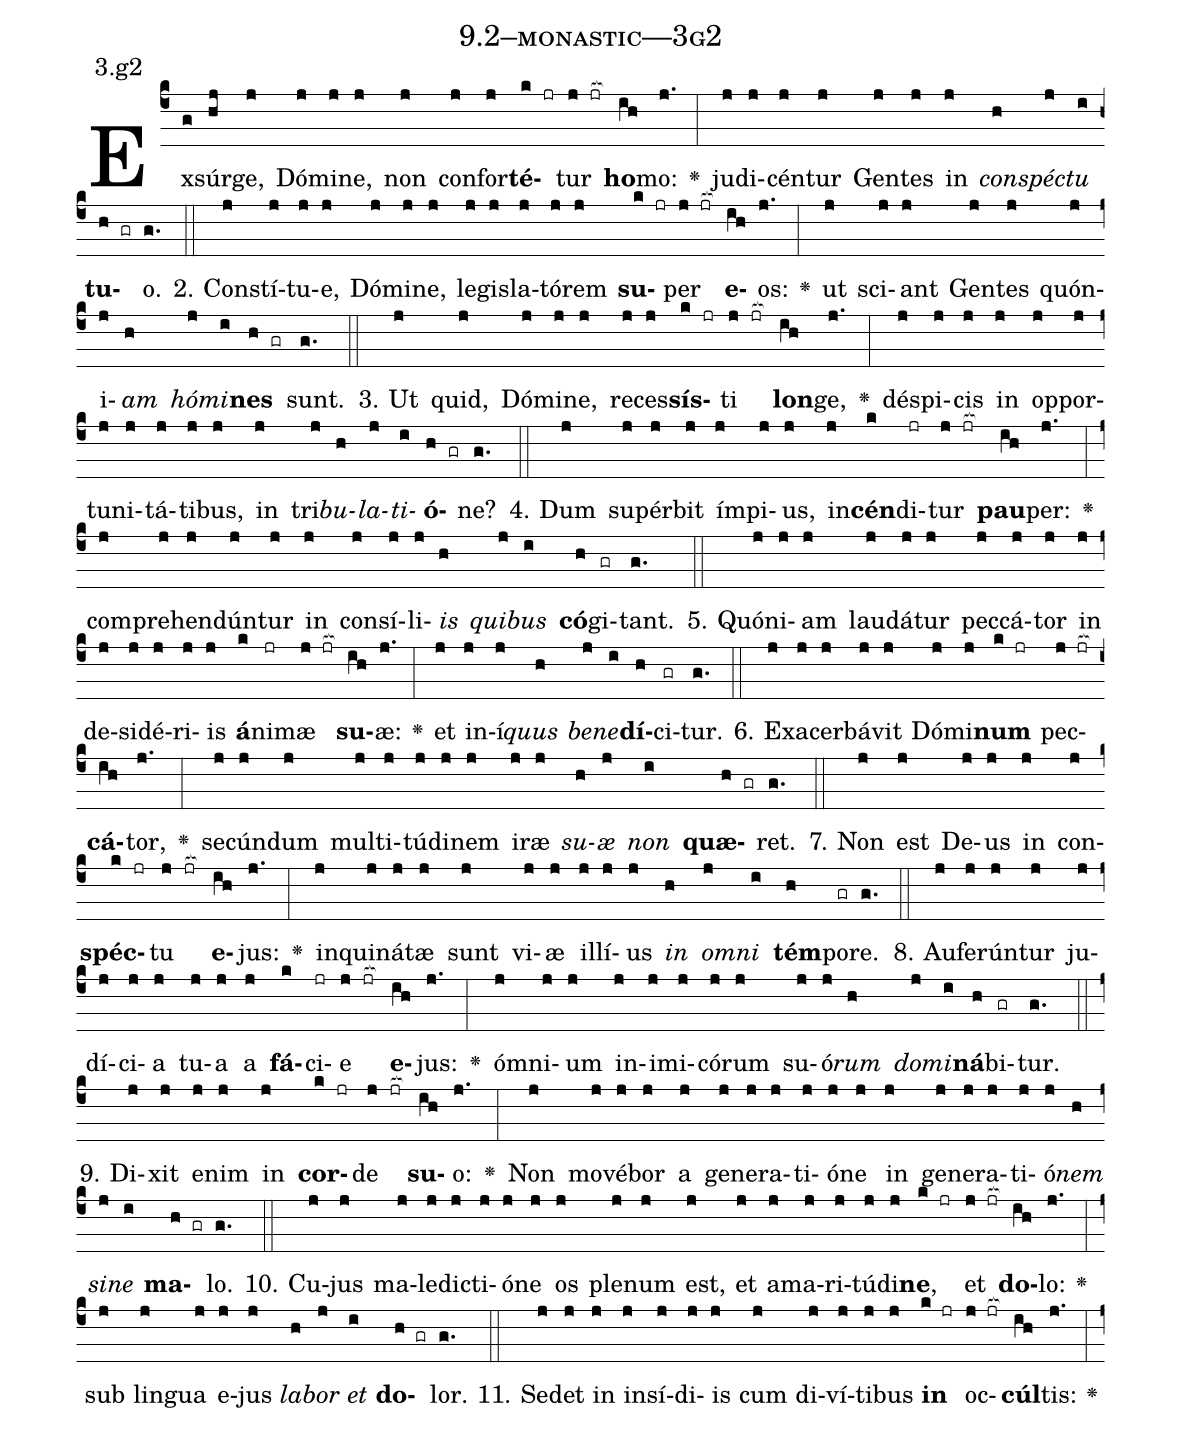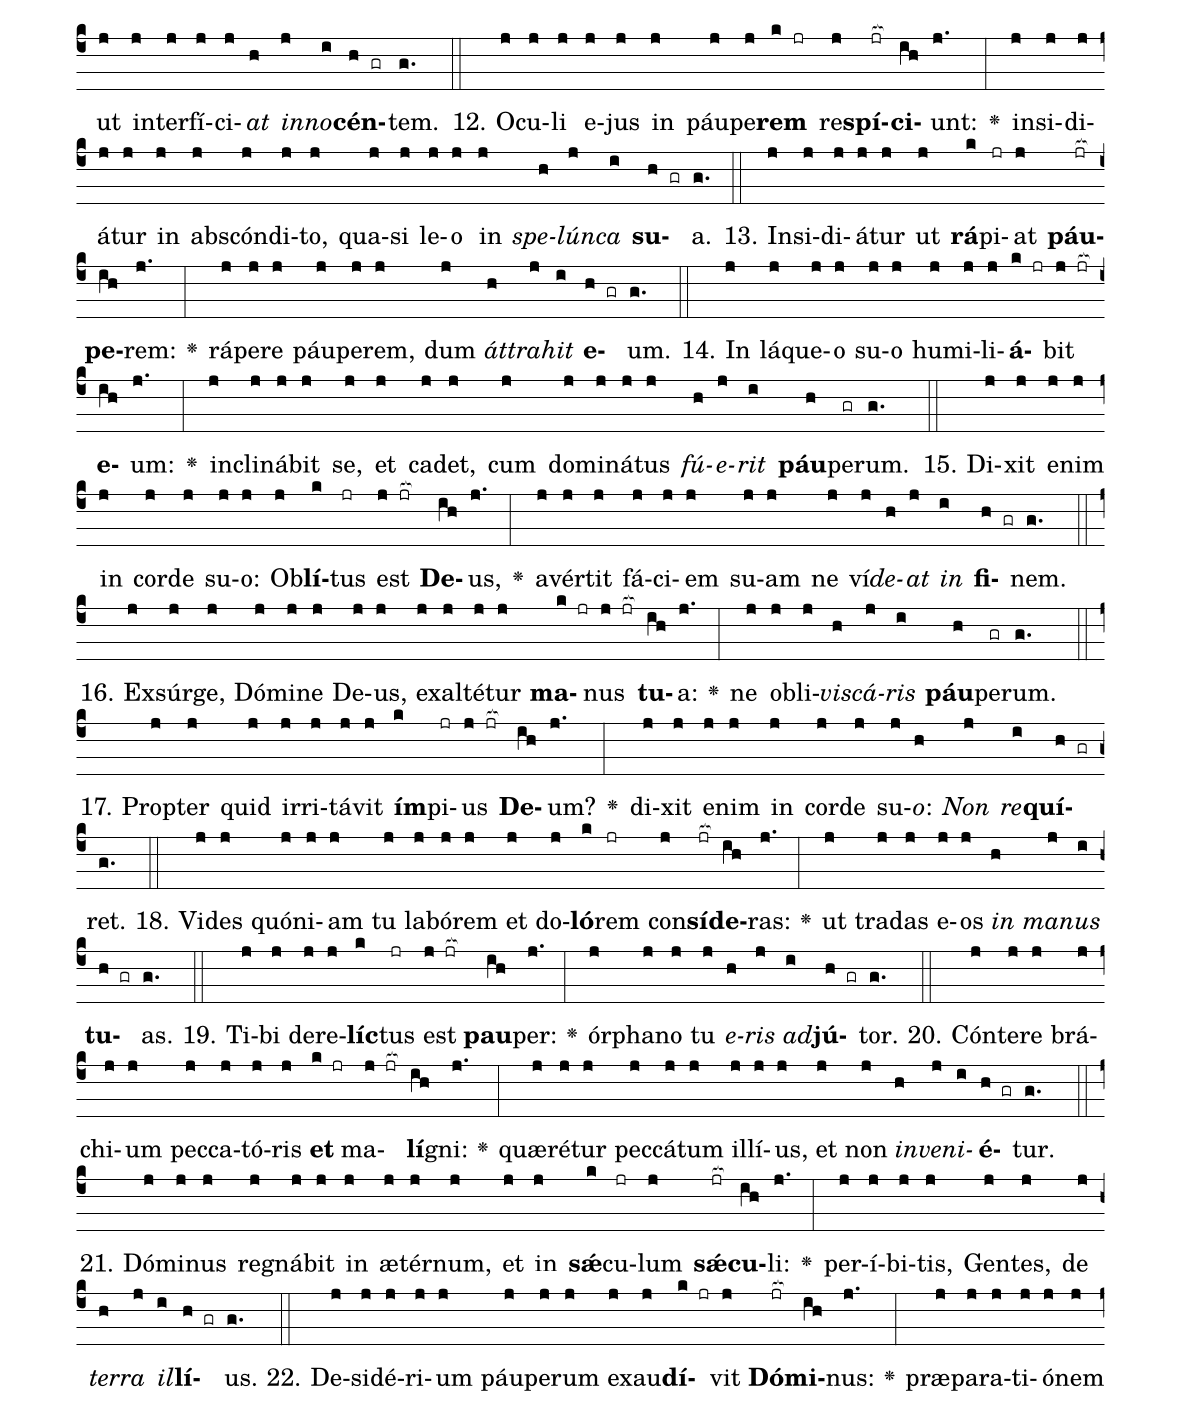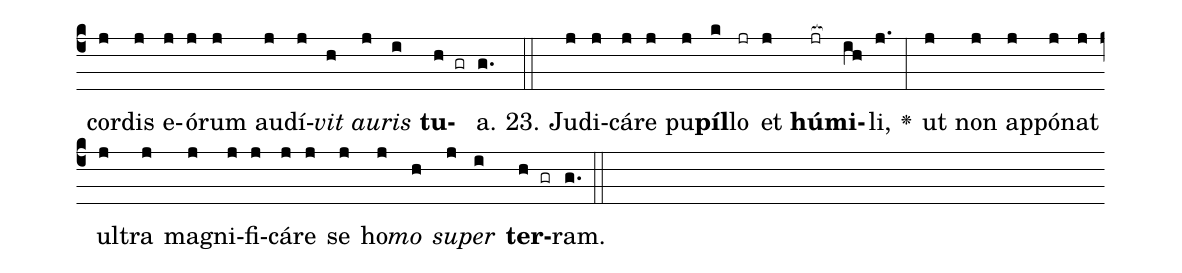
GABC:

name: 9.2--monastic---3g2;
annotation: 3.g2;
%%
(c4)Ex(g)súr(hj)ge,(j) Dó(j)mi(j)ne,(j) non(j) con(j)for(j)<b>té</b>(k jr)tur(j jr[ocb:1{]) <b>ho</b>(ih[ocb:0}])mo:(j.) <v>\greheightstar</v>(:) ju(j)di(j)cén(j)tur(j) Gen(j)tes(j) in(j) <i>con</i>(h)<i>spéc</i>(j)<i>tu</i>(i) <b>tu</b>(h gr)o.(g.) (::)
2. Con(j)stí(j)tu(j)e,(j) Dó(j)mi(j)ne,(j) le(j)gis(j)la(j)tó(j)rem(j) <b>su</b>(k jr)per(j jr[ocb:1{]) <b>e</b>(ih[ocb:0}])os:(j.) <v>\greheightstar</v>(:) ut(j) sci(j)ant(j) Gen(j)tes(j) quón(j)i(j)<i>am</i>(h) <i>hó</i>(j)<i>mi</i>(i)<b>nes</b>(h gr) sunt.(g.) (::)
3. Ut(j) quid,(j) Dó(j)mi(j)ne,(j) re(j)ces(j)<b>sís</b>(k jr)ti(j jr[ocb:1{]) <b>lon</b>(ih[ocb:0}])ge,(j.) <v>\greheightstar</v>(:) dé(j)spi(j)cis(j) in(j) op(j)por(j)tu(j)ni(j)tá(j)ti(j)bus,(j) in(j) tri(j)<i>bu</i>(h)<i>la</i>(j)<i>ti</i>(i)<b>ó</b>(h gr)ne?(g.) (::)
4. Dum(j) su(j)pér(j)bit(j) ím(j)pi(j)us,(j) in(j)<b>cén</b>(k)di(jr)tur(j jr[ocb:1{]) <b>pau</b>(ih[ocb:0}])per:(j.) <v>\greheightstar</v>(:) com(j)pre(j)hen(j)dún(j)tur(j) in(j) con(j)sí(j)li(j)<i>is</i>(h) <i>qui</i>(j)<i>bus</i>(i) <b>có</b>(h)gi(gr)tant.(g.) (::)
5. Quón(j)i(j)am(j) lau(j)dá(j)tur(j) pec(j)cá(j)tor(j) in(j) de(j)si(j)dé(j)ri(j)is(j) <b>á</b>(k)ni(jr)mæ(j jr[ocb:1{]) <b>su</b>(ih[ocb:0}])æ:(j.) <v>\greheightstar</v>(:) et(j) in(j)í(j)<i>quus</i>(h) <i>be</i>(j)<i>ne</i>(i)<b>dí</b>(h)ci(gr)tur.(g.) (::)
6. Ex(j)a(j)cer(j)bá(j)vit(j) Dó(j)mi(j)<b>num</b>(k jr) pec(j jr[ocb:1{])<b>cá</b>(ih[ocb:0}])tor,(j.) <v>\greheightstar</v>(:) se(j)cún(j)dum(j) mul(j)ti(j)tú(j)di(j)nem(j) i(j)ræ(j) <i>su</i>(h)<i>æ</i>(j) <i>non</i>(i) <b>quæ</b>(h gr)ret.(g.) (::)
7. Non(j) est(j) De(j)us(j) in(j) con(j)<b>spéc</b>(k jr)tu(j jr[ocb:1{]) <b>e</b>(ih[ocb:0}])jus:(j.) <v>\greheightstar</v>(:) in(j)qui(j)ná(j)tæ(j) sunt(j) vi(j)æ(j) il(j)lí(j)us(j) <i>in</i>(h) <i>om</i>(j)<i>ni</i>(i) <b>tém</b>(h)po(gr)re.(g.) (::)
8. Au(j)fe(j)rún(j)tur(j) ju(j)dí(j)ci(j)a(j) tu(j)a(j) a(j) <b>fá</b>(k)ci(jr)e(j jr[ocb:1{]) <b>e</b>(ih[ocb:0}])jus:(j.) <v>\greheightstar</v>(:) óm(j)ni(j)um(j) in(j)i(j)mi(j)có(j)rum(j) su(j)ó(j)<i>rum</i>(h) <i>do</i>(j)<i>mi</i>(i)<b>ná</b>(h)bi(gr)tur.(g.) (::)
9. Di(j)xit(j) e(j)nim(j) in(j) <b>cor</b>(k jr)de(j jr[ocb:1{]) <b>su</b>(ih[ocb:0}])o:(j.) <v>\greheightstar</v>(:) Non(j) mo(j)vé(j)bor(j) a(j) ge(j)ne(j)ra(j)ti(j)ó(j)ne(j) in(j) ge(j)ne(j)ra(j)ti(j)ó(j)<i>nem</i>(h) <i>si</i>(j)<i>ne</i>(i) <b>ma</b>(h gr)lo.(g.) (::)
10. Cu(j)jus(j) ma(j)le(j)dic(j)ti(j)ó(j)ne(j) os(j) ple(j)num(j) est,(j) et(j) a(j)ma(j)ri(j)tú(j)di(j)<b>ne</b>,(k jr) et(j jr[ocb:1{]) <b>do</b>(ih[ocb:0}])lo:(j.) <v>\greheightstar</v>(:) sub(j) lin(j)gua(j) e(j)jus(j) <i>la</i>(h)<i>bor</i>(j) <i>et</i>(i) <b>do</b>(h gr)lor.(g.) (::)
11. Se(j)det(j) in(j) in(j)sí(j)di(j)is(j) cum(j) di(j)ví(j)ti(j)bus(j) <b>in</b>(k jr) oc(j jr[ocb:1{])<b>cúl</b>(ih[ocb:0}])tis:(j.) <v>\greheightstar</v>(:) ut(j) in(j)ter(j)fí(j)ci(j)<i>at</i>(h) <i>in</i>(j)<i>no</i>(i)<b>cén</b>(h gr)tem.(g.) (::)
12. O(j)cu(j)li(j) e(j)jus(j) in(j) páu(j)pe(j)<b>rem</b>(k jr) re(j)<b>spí</b>(jr[ocb:1{])<b>ci</b>(ih[ocb:0}])unt:(j.) <v>\greheightstar</v>(:) in(j)si(j)di(j)á(j)tur(j) in(j) abs(j)cón(j)di(j)to,(j) qua(j)si(j) le(j)o(j) in(j) <i>spe</i>(h)<i>lún</i>(j)<i>ca</i>(i) <b>su</b>(h gr)a.(g.) (::)
13. In(j)si(j)di(j)á(j)tur(j) ut(j) <b>rá</b>(k)pi(jr)at(j) <b>páu</b>(jr[ocb:1{])<b>pe</b>(ih[ocb:0}])rem:(j.) <v>\greheightstar</v>(:) rá(j)pe(j)re(j) páu(j)pe(j)rem,(j) dum(j) <i>át</i>(h)<i>tra</i>(j)<i>hit</i>(i) <b>e</b>(h gr)um.(g.) (::)
14. In(j) lá(j)que(j)o(j) su(j)o(j) hu(j)mi(j)li(j)<b>á</b>(k jr)bit(j jr[ocb:1{]) <b>e</b>(ih[ocb:0}])um:(j.) <v>\greheightstar</v>(:) in(j)cli(j)ná(j)bit(j) se,(j) et(j) ca(j)det,(j) cum(j) do(j)mi(j)ná(j)tus(j) <i>fú</i>(h)<i>e</i>(j)<i>rit</i>(i) <b>páu</b>(h)pe(gr)rum.(g.) (::)
15. Di(j)xit(j) e(j)nim(j) in(j) cor(j)de(j) su(j)o:(j) Ob(j)<b>lí</b>(k)tus(jr) est(j jr[ocb:1{]) <b>De</b>(ih[ocb:0}])us,(j.) <v>\greheightstar</v>(:) a(j)vér(j)tit(j) fá(j)ci(j)em(j) su(j)am(j) ne(j) ví(j)<i>de</i>(h)<i>at</i>(j) <i>in</i>(i) <b>fi</b>(h gr)nem.(g.) (::)
16. Ex(j)súr(j)ge,(j) Dó(j)mi(j)ne(j) De(j)us,(j) ex(j)al(j)té(j)tur(j) <b>ma</b>(k jr)nus(j jr[ocb:1{]) <b>tu</b>(ih[ocb:0}])a:(j.) <v>\greheightstar</v>(:) ne(j) ob(j)li(j)<i>vis</i>(h)<i>cá</i>(j)<i>ris</i>(i) <b>páu</b>(h)pe(gr)rum.(g.) (::)
17. Prop(j)ter(j) quid(j) ir(j)ri(j)tá(j)vit(j) <b>ím</b>(k)pi(jr)us(j jr[ocb:1{]) <b>De</b>(ih[ocb:0}])um?(j.) <v>\greheightstar</v>(:) di(j)xit(j) e(j)nim(j) in(j) cor(j)de(j) su(j)<i>o</i>:(h) <i>Non</i>(j) <i>re</i>(i)<b>quí</b>(h gr)ret.(g.) (::)
18. Vi(j)des(j) quón(j)i(j)am(j) tu(j) la(j)bó(j)rem(j) et(j) do(j)<b>ló</b>(k)rem(jr) con(j)<b>sí</b>(jr[ocb:1{])<b>de</b>(ih[ocb:0}])ras:(j.) <v>\greheightstar</v>(:) ut(j) tra(j)das(j) e(j)os(j) <i>in</i>(h) <i>ma</i>(j)<i>nus</i>(i) <b>tu</b>(h gr)as.(g.) (::)
19. Ti(j)bi(j) de(j)re(j)<b>líc</b>(k)tus(jr) est(j jr[ocb:1{]) <b>pau</b>(ih[ocb:0}])per:(j.) <v>\greheightstar</v>(:) ór(j)pha(j)no(j) tu(j) <i>e</i>(h)<i>ris</i>(j) <i>ad</i>(i)<b>jú</b>(h gr)tor.(g.) (::)
20. Cón(j)te(j)re(j) brá(j)chi(j)um(j) pec(j)ca(j)tó(j)ris(j) <b>et</b>(k jr) ma(j jr[ocb:1{])<b>lí</b>(ih[ocb:0}])gni:(j.) <v>\greheightstar</v>(:) quæ(j)ré(j)tur(j) pec(j)cá(j)tum(j) il(j)lí(j)us,(j) et(j) non(j) <i>in</i>(h)<i>ve</i>(j)<i>ni</i>(i)<b>é</b>(h gr)tur.(g.) (::)
21. Dó(j)mi(j)nus(j) re(j)gná(j)bit(j) in(j) æ(j)tér(j)num,(j) et(j) in(j) <b>sǽ</b>(k)cu(jr)lum(j) <b>sǽ</b>(jr[ocb:1{])<b>cu</b>(ih[ocb:0}])li:(j.) <v>\greheightstar</v>(:) per(j)í(j)bi(j)tis,(j) Gen(j)tes,(j) de(j) <i>ter</i>(h)<i>ra</i>(j) <i>il</i>(i)<b>lí</b>(h gr)us.(g.) (::)
22. De(j)si(j)dé(j)ri(j)um(j) páu(j)pe(j)rum(j) ex(j)au(j)<b>dí</b>(k jr)vit(j) <b>Dó</b>(jr[ocb:1{])<b>mi</b>(ih[ocb:0}])nus:(j.) <v>\greheightstar</v>(:) præ(j)pa(j)ra(j)ti(j)ó(j)nem(j) cor(j)dis(j) e(j)ó(j)rum(j) au(j)dí(j)<i>vit</i>(h) <i>au</i>(j)<i>ris</i>(i) <b>tu</b>(h gr)a.(g.) (::)
23. Ju(j)di(j)cá(j)re(j) pu(j)<b>píl</b>(k)lo(jr) et(j) <b>hú</b>(jr[ocb:1{])<b>mi</b>(ih[ocb:0}])li,(j.) <v>\greheightstar</v>(:) ut(j) non(j) ap(j)pó(j)nat(j) ul(j)tra(j) ma(j)gni(j)fi(j)cá(j)re(j) se(j) ho(j)<i>mo</i>(h) <i>su</i>(j)<i>per</i>(i) <b>ter</b>(h gr)ram.(g.) (::)
